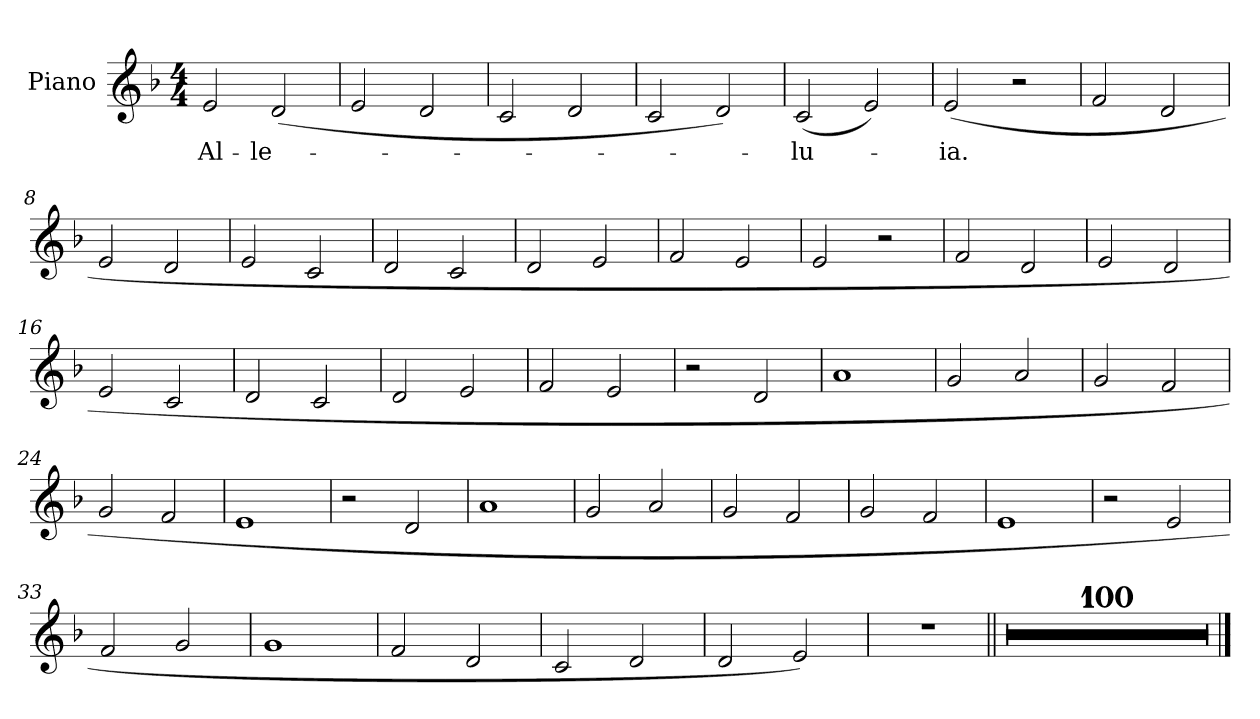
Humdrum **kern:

**kern	**text
*part1	*part1
*staff1	*staff1
*I"Piano	*
*I'Pno.	*
*clefG2	*
*k[b-]	*
*M4/4	*
=1	=1
2e/	Al-
(>2d/	-le-
=2	=2
2e/	.
2d/	.
=3	=3
2c/	.
2d/	.
=4	=4
2c/	.
2d/)	.
=5	=5
(>2c/	-lu-
2e/)	.
=6	=6
(>2e/	-ia.
2r	.
=7	=7
2f/	.
2d/	.
=8	=8
2e/	.
2d/	.
=9	=9
2e/	.
2c/	.
=10	=10
2d/	.
2c/	.
!!LO:LB:g=z
=11	=11
2d/	.
2e/	.
=12	=12
2f/	.
2e/	.
=13	=13
2e/	.
2r	.
=14	=14
2f/	.
2d/	.
=15	=15
2e/	.
2d/	.
=16	=16
2e/	.
2c/	.
=17	=17
2d/	.
2c/	.
=18	=18
2d/	.
2e/	.
=19	=19
2f/	.
2e/	.
=20	=20
2r	.
2d/	.
=21	=21
1a	.
!!LO:LB:g=z
=22	=22
2g/	.
2a/	.
=23	=23
2g/	.
2f/	.
=24	=24
2g/	.
2f/	.
=25	=25
1e	.
=26	=26
2r	.
2d/	.
=27	=27
1a	.
=28	=28
2g/	.
2a/	.
=29	=29
2g/	.
2f/	.
=30	=30
2g/	.
2f/	.
=31	=31
1e	.
=32	=32
2r	.
2e/	.
!!LO:LB:g=z
=33	=33
2f/	.
2g/	.
=34	=34
1g	.
=35	=35
2f/	.
2d/	.
=36	=36
2c/	.
2d/	.
=37	=37
2d/	.
2e/)	.
=38	=38
1r	.
=39||	=39||
1r	.
=40	=40
1r	.
=41	=41
1r	.
=42	=42
1r	.
=43	=43
1r	.
=44	=44
1r	.
!!LO:LB:g=z
=45	=45
1r	.
=46	=46
1r	.
=47	=47
1r	.
=48	=48
1r	.
=49	=49
1r	.
=50	=50
1r	.
=51	=51
1r	.
=52	=52
1r	.
=53	=53
1r	.
=54	=54
1r	.
=55	=55
1r	.
=56	=56
1r	.
!!LO:LB:g=z
=57	=57
1r	.
=58	=58
1r	.
=59	=59
1r	.
=60	=60
1r	.
=61	=61
1r	.
=62	=62
1r	.
=63	=63
1r	.
=64	=64
1r	.
=65	=65
1r	.
=66	=66
1r	.
=67	=67
1r	.
=68	=68
1r	.
!!LO:LB:g=z
=69	=69
1r	.
=70	=70
1r	.
=71	=71
1r	.
=72	=72
1r	.
=73	=73
1r	.
=74	=74
1r	.
=75	=75
1r	.
=76	=76
1r	.
=77	=77
1r	.
=78	=78
1r	.
=79	=79
1r	.
=80	=80
1r	.
!!LO:LB:g=z
=81	=81
1r	.
=82	=82
1r	.
=83	=83
1r	.
=84	=84
1r	.
=85	=85
1r	.
=86	=86
1r	.
=87	=87
1r	.
=88	=88
1r	.
=89	=89
1r	.
=90	=90
1r	.
=91	=91
1r	.
=92	=92
1r	.
!!LO:LB:g=z
=93	=93
1r	.
=94	=94
1r	.
=95	=95
1r	.
=96	=96
1r	.
=97	=97
1r	.
=98	=98
1r	.
=99	=99
1r	.
=100	=100
1r	.
=101	=101
1r	.
=102	=102
1r	.
=103	=103
1r	.
=104	=104
1r	.
!!LO:PB:g=z
=105	=105
1r	.
=106	=106
1r	.
=107	=107
1r	.
=108	=108
1r	.
=109	=109
1r	.
=110	=110
1r	.
=111	=111
1r	.
=112	=112
1r	.
=113	=113
1r	.
=114	=114
1r	.
=115	=115
1r	.
=116	=116
1r	.
!!LO:LB:g=z
=117	=117
1r	.
=118	=118
1r	.
=119	=119
1r	.
=120	=120
1r	.
=121	=121
1r	.
=122	=122
1r	.
=123	=123
1r	.
=124	=124
1r	.
=125	=125
1r	.
=126	=126
1r	.
=127	=127
1r	.
=128	=128
1r	.
!!LO:LB:g=z
=129	=129
1r	.
=130	=130
1r	.
=131	=131
1r	.
=132	=132
1r	.
=133	=133
1r	.
=134	=134
1r	.
=135	=135
1r	.
=136	=136
1r	.
=137	=137
1r	.
=138	=138
1r	.
==	==
*-	*-
